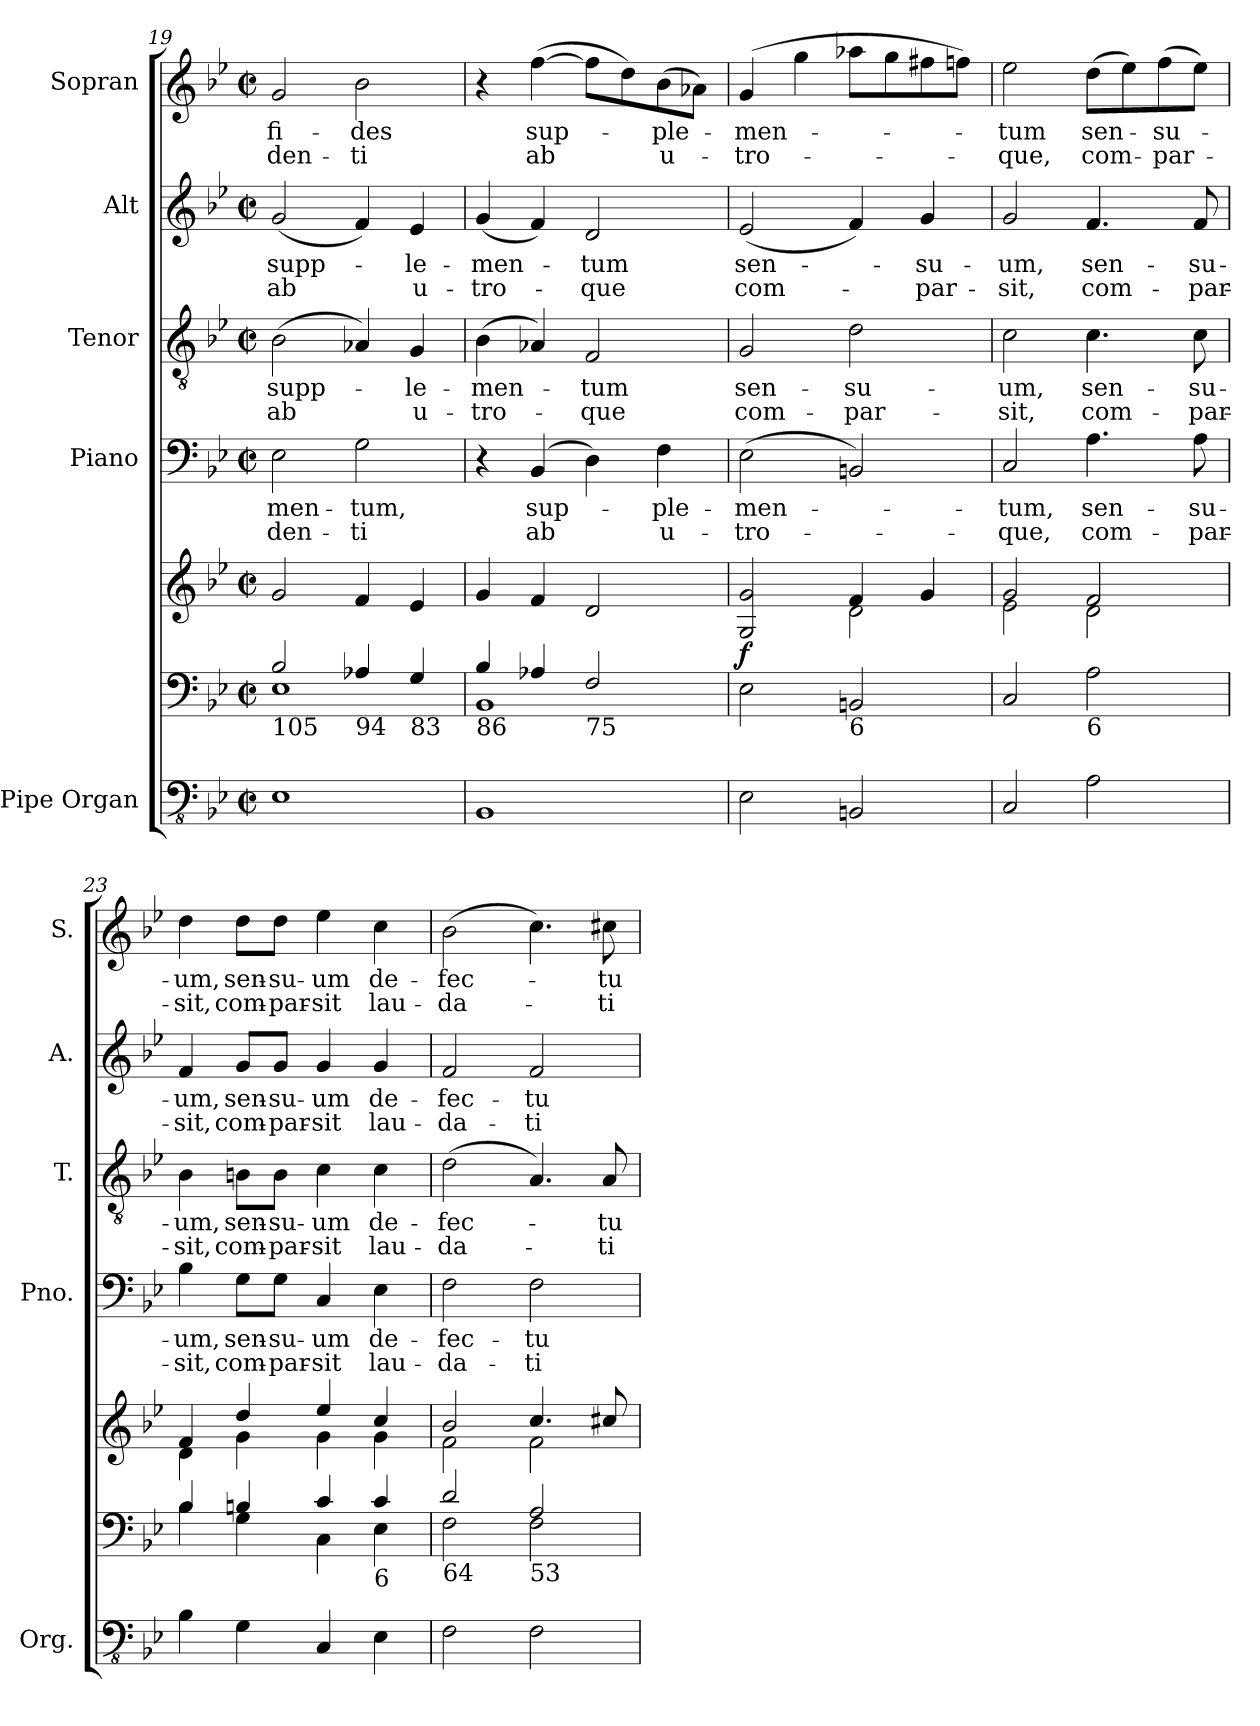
**kern	**kern	**kern	**dynam	**kern	**text	**text	**kern	**text	**text	**kern	**text	**text	**kern	**text	**text
*part5	*part5	*part5	*part5	*part4	*part4	*part4	*part3	*part3	*part3	*part2	*part2	*part2	*part1	*part1	*part1
*staff7	*staff6	*staff5	*staff5/6/7	*staff4	*staff4	*staff4	*staff3	*staff3	*staff3	*staff2	*staff2	*staff2	*staff1	*staff1	*staff1
*I"Pipe Organ	*	*	*	*I"Piano	*	*	*I"Tenor	*	*	*I"Alt	*	*	*I"Sopran	*	*
*I'Org.	*	*	*	*I'Pno.	*	*	*I'T.	*	*	*I'A.	*	*	*I'S.	*	*
*clefFv4	*clefF4	*clefG2	*	*clefF4	*	*	*clefGv2	*	*	*clefG2	*	*	*clefG2	*	*
*k[b-e-]	*k[b-e-]	*k[b-e-]	*	*k[b-e-]	*	*	*k[b-e-]	*	*	*k[b-e-]	*	*	*k[b-e-]	*	*
*B-:	*B-:	*B-:	*	*B-:	*	*	*B-:	*	*	*B-:	*	*	*B-:	*	*
*M2/2	*M2/2	*M2/2	*	*M2/2	*	*	*M2/2	*	*	*M2/2	*	*	*M2/2	*	*
*met(c|)	*met(c|)	*met(c|)	*	*met(c|)	*	*	*met(c|)	*	*	*met(c|)	*	*	*met(c|)	*	*
=19	=19	=19	=19	=19	=19	=19	=19	=19	=19	=19	=19	=19	=19	=19	=19
*	*^	*	*	*	*	*	*	*	*	*	*	*	*	*	*
!	!LO:TX:b:t=105	!	!	!	!	!	!	!	!	!	!	!	!	!	!	!
!	!	!	!	!	!	!LO:LY:b	!LO:LY:b	!	!LO:LY:b	!LO:LY:b	!	!LO:LY:b	!LO:LY:b	!	!LO:LY:b	!LO:LY:b
1EE-	2B-/	1E-	2g/	.	2E-\	-men-	-den-	(>2B-\	supp-	ab	(<2g/	supp-	ab	2g/	fi-	-den-
!	!LO:TX:b:t=94	!	!	!	!	!	!	!	!	!	!	!	!	!	!	!
!	!	!	!	!	!	!LO:LY:b	!LO:LY:b	!	!	!	!	!	!	!	!LO:LY:b	!LO:LY:b
.	4A-X/	.	4f/	.	2G\	-tum,	-ti	4A-X/)	.	.	4f/)	.	.	2b-\	-des	-ti
!	!LO:TX:b:t=83	!	!	!	!	!	!	!	!	!	!	!	!	!	!	!
!	!	!	!	!	!	!	!	!	!LO:LY:b	!LO:LY:b	!	!LO:LY:b	!LO:LY:b	!	!	!
.	4G/	.	4e-/	.	.	.	.	4G/	-le-	u-	4e-/	-le-	u-	.	.	.
=20	=20	=20	=20	=20	=20	=20	=20	=20	=20	=20	=20	=20	=20	=20	=20	=20
!	!LO:TX:b:t=86	!	!	!	!	!	!	!	!	!	!	!	!	!	!	!
!	!	!	!	!	!	!	!	!	!LO:LY:b	!LO:LY:b	!	!LO:LY:b	!LO:LY:b	!	!	!
1BBB-	4B-/	1BB-	4g/	.	4r	.	.	(>4B-\	-men-	-tro-	(<4g/	-men-	-tro-	4r	.	.
!	!	!	!	!	!	!LO:LY:b	!LO:LY:b	!	!	!	!	!	!	!	!LO:LY:b	!LO:LY:b
.	4A-X/	.	4f/	.	(>4BB-/	sup-	ab	4A-X/)	.	.	4f/)	.	.	(>[4ff\	sup-	ab
!	!LO:TX:b:t=75	!	!	!	!	!	!	!	!	!	!	!	!	!	!	!
!	!	!	!	!	!	!	!	!	!LO:LY:b	!LO:LY:b	!	!LO:LY:b	!LO:LY:b	!	!	!
.	2F/	.	2d/	.	4D\)	.	.	2F/	-tum	-que	2d/	-tum	-que	8ff\L]	.	.
.	.	.	.	.	.	.	.	.	.	.	.	.	.	8dd\)	.	.
!	!	!	!	!	!	!LO:LY:b	!LO:LY:b	!	!	!	!	!	!	!	!LO:LY:b	!LO:LY:b
.	.	.	.	.	4F\	-ple-	u-	.	.	.	.	.	.	(>8b-\	-ple-	u-
.	.	.	.	.	.	.	.	.	.	.	.	.	.	8a-X\J)	.	.
*	*v	*v	*	*	*	*	*	*	*	*	*	*	*	*	*	*
=21	=21	=21	=21	=21	=21	=21	=21	=21	=21	=21	=21	=21	=21	=21	=21
*	*	*^	*	*	*	*	*	*	*	*	*	*	*	*	*
!	!	!	!	!LO:DY:b	!	!LO:LY:b	!LO:LY:b	!	!LO:LY:b	!LO:LY:b	!	!LO:LY:b	!LO:LY:b	!	!LO:LY:b	!LO:LY:b
2EE-\	2E-\	2G/ 2g/	2ryy	f	(>2E-\	-men-	-tro-	2G/	sen-	com-	(<2e-/	sen-	com-	(>4g/	-men-	-tro-
.	.	.	.	.	.	.	.	.	.	.	.	.	.	4gg\	.	.
!	!LO:TX:b:t=6	!	!	!	!	!	!	!	!	!	!	!	!	!	!	!
!	!	!	!	!	!	!	!	!	!LO:LY:b	!LO:LY:b	!	!	!	!	!	!
2BBBn/	2BBn/	4f/	2d\	.	2BBn/)	.	.	2d\	-su-	-par-	4f/)	.	.	8aa-X\L	.	.
.	.	.	.	.	.	.	.	.	.	.	.	.	.	8gg\	.	.
!	!	!	!	!	!	!	!	!	!	!	!	!LO:LY:b	!LO:LY:b	!	!	!
.	.	4g/	.	.	.	.	.	.	.	.	4g/	-su-	-par-	8ff#X\	.	.
.	.	.	.	.	.	.	.	.	.	.	.	.	.	8ffn\J)	.	.
=22	=22	=22	=22	=22	=22	=22	=22	=22	=22	=22	=22	=22	=22	=22	=22	=22
!	!	!	!	!	!	!LO:LY:b	!LO:LY:b	!	!LO:LY:b	!LO:LY:b	!	!LO:LY:b	!LO:LY:b	!	!LO:LY:b	!LO:LY:b
2CC/	2C/	2g/	2e-\	.	2C/	-tum,	-que,	2c\	-um,	-sit,	2g/	-um,	-sit,	2ee-\	-tum	-que,
!	!LO:TX:b:t=6	!	!	!	!	!	!	!	!	!	!	!	!	!	!	!
!	!	!	!	!	!	!LO:LY:b	!LO:LY:b	!	!LO:LY:b	!LO:LY:b	!	!LO:LY:b	!LO:LY:b	!	!LO:LY:b	!LO:LY:b
2AA\	2A\	2f/	2d\	.	4.A\	sen-	com-	4.c\	sen-	com-	4.f/	sen-	com-	(>8dd\L	sen-	com-
.	.	.	.	.	.	.	.	.	.	.	.	.	.	8ee-\)	.	.
!	!	!	!	!	!	!	!	!	!	!	!	!	!	!	!LO:LY:b	!LO:LY:b
.	.	.	.	.	.	.	.	.	.	.	.	.	.	(>8ff\	-su-	-par-
!	!	!	!	!	!	!LO:LY:b	!LO:LY:b	!	!LO:LY:b	!LO:LY:b	!	!LO:LY:b	!LO:LY:b	!	!	!
.	.	.	.	.	8A\	-su-	-par-	8c\	-su-	-par-	8f/	-su-	-par-	8ee-\J)	.	.
!!LO:PB:g=z
=23	=23	=23	=23	=23	=23	=23	=23	=23	=23	=23	=23	=23	=23	=23	=23	=23
*	*^	*	*	*	*	*	*	*	*	*	*	*	*	*	*	*
!	!	!	!	!	!	!	!LO:LY:b	!LO:LY:b	!	!LO:LY:b	!LO:LY:b	!	!LO:LY:b	!LO:LY:b	!	!LO:LY:b	!LO:LY:b
4BB-\	4B-/	4B-\	4f/	4d\	.	4B-\	-um,	-sit,	4B-\	-um,	-sit,	4f/	-um,	-sit,	4dd\	-um,	-sit,
!	!	!	!	!	!	!	!LO:LY:b	!LO:LY:b	!	!LO:LY:b	!LO:LY:b	!	!LO:LY:b	!LO:LY:b	!	!LO:LY:b	!LO:LY:b
4GG\	4Bn/	4G\	4dd/	4g\	.	8G\L	sen-	com-	8Bn\L	sen-	com-	8g/L	sen-	com-	8dd\L	sen-	com-
!	!	!	!	!	!	!	!LO:LY:b	!LO:LY:b	!	!LO:LY:b	!LO:LY:b	!	!LO:LY:b	!LO:LY:b	!	!LO:LY:b	!LO:LY:b
.	.	.	.	.	.	8G\J	-su-	-par-	8B\J	-su-	-par-	8g/J	-su-	-par-	8dd\J	-su-	-par-
!	!	!	!	!	!	!	!LO:LY:b	!LO:LY:b	!	!LO:LY:b	!LO:LY:b	!	!LO:LY:b	!LO:LY:b	!	!LO:LY:b	!LO:LY:b
4CC/	4c/	4C\	4ee-/	4g\	.	4C/	-um	-sit	4c\	-um	-sit	4g/	-um	-sit	4ee-\	-um	-sit
!	!LO:TX:b:t=6	!	!	!	!	!	!	!	!	!	!	!	!	!	!	!	!
!	!	!	!	!	!	!	!LO:LY:b	!LO:LY:b	!	!LO:LY:b	!LO:LY:b	!	!LO:LY:b	!LO:LY:b	!	!LO:LY:b	!LO:LY:b
4EE-\	4c/	4E-\	4cc/	4g\	.	4E-\	de-	lau-	4c\	de-	lau-	4g/	de-	lau-	4cc\	de-	lau-
=24	=24	=24	=24	=24	=24	=24	=24	=24	=24	=24	=24	=24	=24	=24	=24	=24	=24
!	!LO:TX:b:t=64	!	!	!	!	!	!	!	!	!	!	!	!	!	!	!	!
!	!	!	!	!	!	!	!LO:LY:b	!LO:LY:b	!	!LO:LY:b	!LO:LY:b	!	!LO:LY:b	!LO:LY:b	!	!LO:LY:b	!LO:LY:b
2FF\	2d/	2F\	2b-/	2f\	.	2F\	-fec-	-da-	(>2d\	-fec-	-da-	2f/	-fec-	-da-	(>2b-\	-fec-	-da-
!	!LO:TX:b:t=53	!	!	!	!	!	!	!	!	!	!	!	!	!	!	!	!
!	!	!	!	!	!	!	!LO:LY:b	!LO:LY:b	!	!	!	!	!LO:LY:b	!LO:LY:b	!	!	!
2FF\	2A/	2F\	4.cc/	2f\	.	2F\	-tu-	-ti-	4.A/)	.	.	2f/	-tu-	-ti-	4.cc\)	.	.
!	!	!	!	!	!	!	!	!	!	!LO:LY:b	!LO:LY:b	!	!	!	!	!LO:LY:b	!LO:LY:b
.	.	.	8cc#X/	.	.	.	.	.	8A/	-tu-	-ti-	.	.	.	8cc#X\	-tu-	-ti-
*	*v	*v	*	*	*	*	*	*	*	*	*	*	*	*	*	*	*
*	*	*v	*v	*	*	*	*	*	*	*	*	*	*	*	*	*
=	=	=	=	=	=	=	=	=	=	=	=	=	=	=	=
*-	*-	*-	*-	*-	*-	*-	*-	*-	*-	*-	*-	*-	*-	*-	*-
